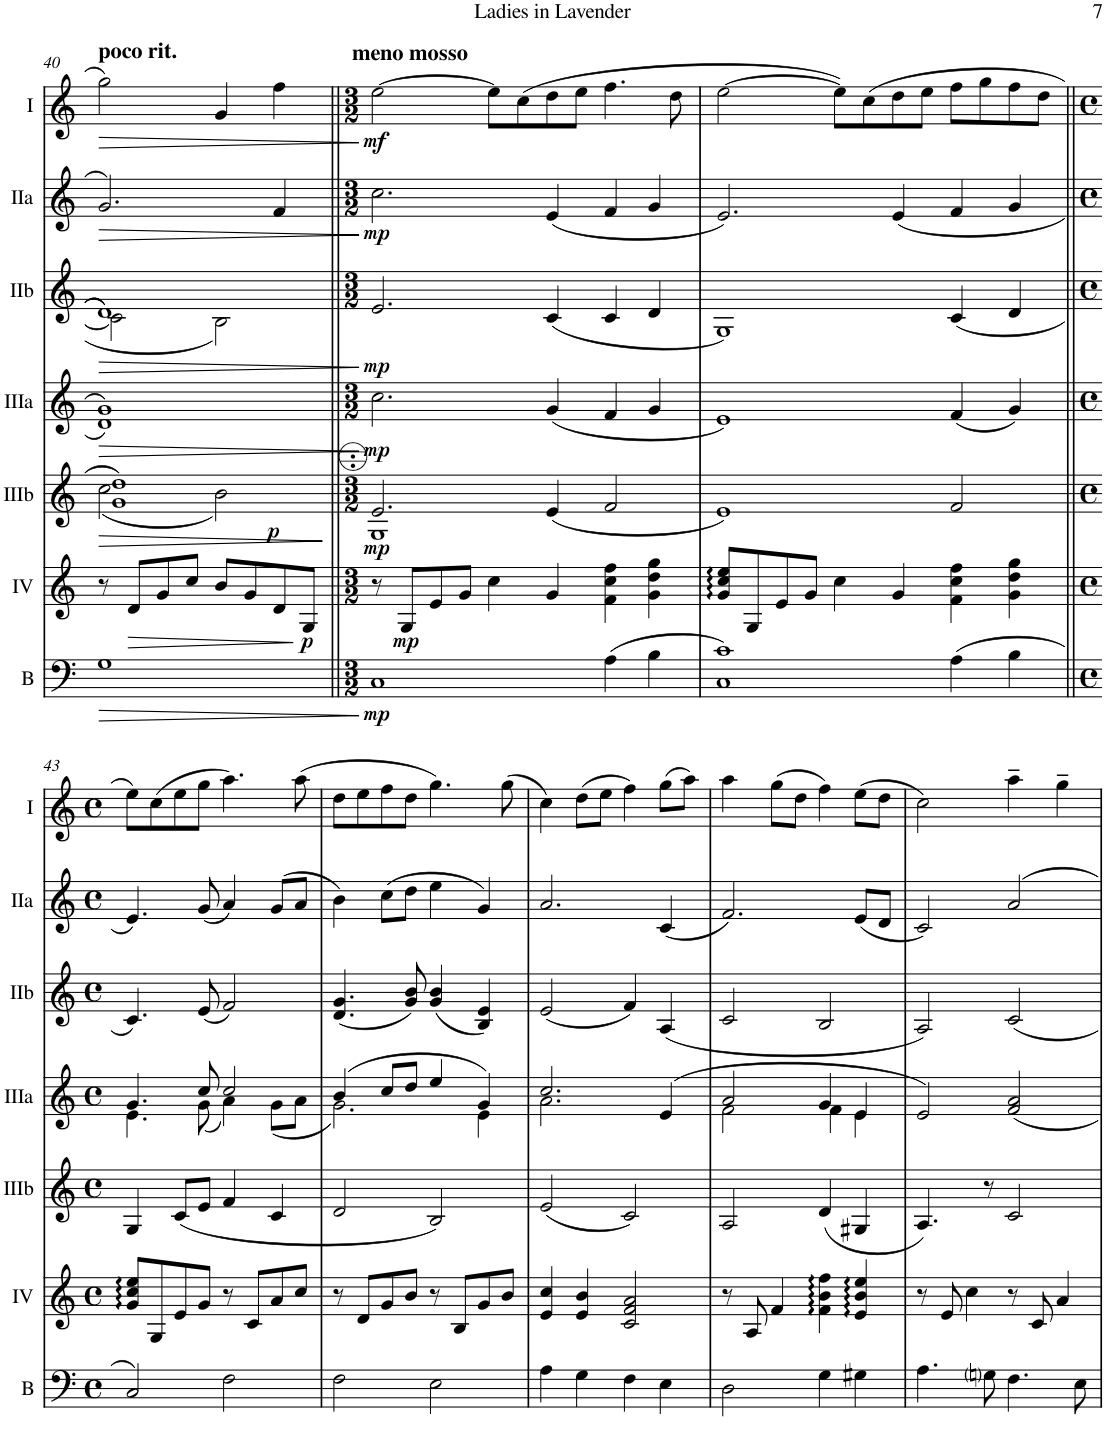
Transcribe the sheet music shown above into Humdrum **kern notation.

**kern	**dynam	**kern	**dynam	**kern	**dynam	**kern	**dynam	**kern	**dynam	**kern	**dynam	**kern	**dynam
*part7	*part7	*part6	*part6	*part5	*part5	*part4	*part4	*part3	*part3	*part2	*part2	*part1	*part1
*staff7	*staff7	*staff6	*staff6	*staff5	*staff5	*staff4	*staff4	*staff3	*staff3	*staff2	*staff2	*staff1	*staff1
*I"Bass	*	*I"Acc. 4	*	*I"Acc. 3b	*	*I"Acc. 3a	*	*I"Acc. 2b	*	*I"Acc. 2a	*	*I"Acc. 1	*
*I'B	*	*	*	*	*	*	*	*	*	*	*	*	*
!!LO:PB:g=z
*clefF4	*	*clefG2	*	*clefG2	*	*clefG2	*	*clefG2	*	*clefG2	*	*clefG2	*
*Trd7c12	*	*Trd7c12	*	*Trd7c12	*	*Trd7c12	*	*	*	*	*	*	*
*k[]	*	*k[]	*	*k[]	*	*k[]	*	*k[]	*	*k[]	*	*k[]	*
*M4/4	*	*M4/4	*	*M4/4	*	*M4/4	*	*M4/4	*	*M4/4	*	*M4/4	*
*met(c)	*	*met(c)	*	*met(c)	*	*met(c)	*	*met(c)	*	*met(c)	*	*met(c)	*
=40	=40	=40	=40	=40	=40	=40	=40	=40	=40	=40	=40	=40	=40
!	!	!	!	!	!	!	!	!	!	!	!	!LO:TX:a:B:t=poco rit.	!
!	!LO:HP:b	!	!	!	!LO:HP:b	!	!LO:HP:b	!	!LO:HP:b	!	!LO:HP:b	!	!LO:HP:b
*	*	*	*	*^	*	*^	*	*^	*	*	*	*	*
1G	>	8r	.	1g 1dd	(2cc\	>	1g	1d	>	1d	2c\]	>	2.g/	>	2gg\	>
!	!	!	!LO:HP:b	!	!	!	!	!	!	!	!	!	!	!	!	!
.	.	8d/L	>	.	.	.	.	.	.	.	.	.	.	.	.	.
.	.	8g/	.	.	.	.	.	.	.	.	.	.	.	.	.	.
.	.	8cc/J	.	.	.	.	.	.	.	.	.	.	.	.	.	.
!	!	!	!	!	!	!LO:DY:b	!	!	!	!	!	!	!	!	!	!
.	.	8b/L	.	.	2b\)	p	.	.	.	.	2B\	.	.	.	4g/	.
.	.	8g/	.	.	.	.	.	.	.	.	.	.	.	.	.	.
.	.	8d/	.	.	.	.	.	.	.	.	.	.	4f/	.	4ff\	.
!	!	!	!LO:DY:n=1:b	!	!	!	!	!	!	!	!	!	!	!	!	!
.	.	8G/J	] p	.	.	.	.	.	.	.	.	.	.	.	.	.
*	*	*	*	*v	*v	*	*	*	*	*v	*v	*	*	*	*	*
*	*	*	*	*	*	*v	*v	*	*	*	*	*	*	*
.	]	.	.	.	]	.	]	.	]	.	]	.	]
=41||	=41||	=41||	=41||	=41||	=41||	=41||	=41||	=41||	=41||	=41||	=41||	=41||	=41||
*M3/2	*	*M3/2	*	*M3/2	*	*M3/2	*	*M3/2	*	*M3/2	*	*M3/2	*
*	*	*	*	*^	*	*	*	*	*	*	*	*	*
!	!	!	!	!	!	!	!	!	!	!	!	!	!LO:TX:a:B:t=meno mosso	!
!	!LO:DY:b	!	!	!	!	!LO:DY:b	!	!LO:DY:b	!	!LO:DY:b	!	!LO:DY:b	!	!LO:DY:b
1C	mp	8r	.	2.e/	1G	mp	2.cc\	mp	2.e/	mp	2.cc\	mp	[2ee\	mf
!	!	!	!LO:DY:b	!	!	!	!	!	!	!	!	!	!	!
.	.	8G/L	mp	.	.	.	.	.	.	.	.	.	.	.
.	.	8e/	.	.	.	.	.	.	.	.	.	.	.	.
.	.	8g/J	.	.	.	.	.	.	.	.	.	.	.	.
.	.	4cc\	.	.	.	.	.	.	.	.	.	.	8ee\L]	.
.	.	.	.	.	.	.	.	.	.	.	.	.	(8cc\	.
.	.	4g/	.	(<4e/	.	.	(4g/	.	(4c/	.	(4e/	.	8dd\	.
.	.	.	.	.	.	.	.	.	.	.	.	.	8ee\J	.
(4A\	.	4f\ 4cc\ 4ff\	.	2f/	2ryy	.	4f/	.	4c/	.	4f/	.	4.ff\	.
4B\	.	4g\ 4dd\ 4gg\	.	.	.	.	4g/	.	4d/	.	4g/	.	.	.
.	.	.	.	.	.	.	.	.	.	.	.	.	8dd\	.
*	*	*	*	*v	*v	*	*	*	*	*	*	*	*	*
=42	=42	=42	=42	=42	=42	=42	=42	=42	=42	=42	=42	=42	=42
1C 1c)	.	8g/ 8cc/ 8ee/L	.	1e)	.	1e)	.	1G)	.	2.e/)	.	[2ee\	.
.	.	8G/	.	.	.	.	.	.	.	.	.	.	.
.	.	8e/	.	.	.	.	.	.	.	.	.	.	.
.	.	8g/J	.	.	.	.	.	.	.	.	.	.	.
.	.	4cc\	.	.	.	.	.	.	.	.	.	8ee\L])	.
.	.	.	.	.	.	.	.	.	.	.	.	(8cc\	.
.	.	4g/	.	.	.	.	.	.	.	(4e/	.	8dd\	.
.	.	.	.	.	.	.	.	.	.	.	.	8ee\J	.
(4A\	.	4f\ 4cc\ 4ff\	.	2f/	.	(4f/	.	(4c/	.	4f/	.	8ff\L	.
.	.	.	.	.	.	.	.	.	.	.	.	8gg\	.
4B\	.	4g\ 4dd\ 4gg\	.	.	.	4g/)	.	4d/	.	4g/	.	8ff\	.
.	.	.	.	.	.	.	.	.	.	.	.	8dd\J	.
!!LO:LB:g=z
=43||	=43||	=43||	=43||	=43||	=43||	=43||	=43||	=43||	=43||	=43||	=43||	=43||	=43||
*M4/4	*	*M4/4	*	*M4/4	*	*M4/4	*	*M4/4	*	*M4/4	*	*M4/4	*
*met(c)	*	*met(c)	*	*met(c)	*	*met(c)	*	*met(c)	*	*met(c)	*	*met(c)	*
*	*	*	*	*	*	*^	*	*	*	*	*	*	*
2C/)	.	8g/ 8cc/ 8ee/L	.	4G/	.	4.g/	4.e\	.	4.c/)	.	4.e/)	.	8ee\L)	.
.	.	8G/	.	.	.	.	.	.	.	.	.	.	(8cc\	.
.	.	8e/	.	(8c/L	.	.	.	.	.	.	.	.	8ee\	.
.	.	8g/J	.	8e/J	.	8cc/	(8g\	.	(8e/	.	(8g/	.	8gg\J	.
2F\	.	8r	.	4f/	.	2cc/	4a\)	.	2f/)	.	4a/)	.	4.aa\)	.
.	.	8c/L	.	.	.	.	.	.	.	.	.	.	.	.
.	.	8a/	.	4c/	.	.	(8g\L	.	.	.	(8g/L	.	.	.
.	.	8cc/J	.	.	.	.	8a\J	.	.	.	8a/J	.	(8aa\	.
=44	=44	=44	=44	=44	=44	=44	=44	=44	=44	=44	=44	=44	=44	=44
2F\	.	8r	.	2d/	.	(4b/	2.g\)	.	(4.d/ 4.g/	.	4b\)	.	8dd\L	.
.	.	8d/L	.	.	.	.	.	.	.	.	.	.	8ee\	.
.	.	8g/	.	.	.	8cc/L	.	.	.	.	(8cc\L	.	8ff\	.
.	.	8b/J	.	.	.	8dd/J	.	.	8g/ 8b/)	.	8dd\J	.	8dd\J	.
2E\	.	8r	.	2B/)	.	4ee/	.	.	(4g/ 4b/	.	4ee\	.	4.gg\)	.
.	.	8B/L	.	.	.	.	.	.	.	.	.	.	.	.
.	.	8g/	.	.	.	4g/)	4e\	.	4B/ 4e/)	.	4g/)	.	.	.
.	.	8b/J	.	.	.	.	.	.	.	.	.	.	(8gg\	.
=45	=45	=45	=45	=45	=45	=45	=45	=45	=45	=45	=45	=45	=45	=45
4A\	.	4e/ 4cc/	.	(2e/	.	2.cc/	2.a\	.	(2e/	.	2.a/	.	4cc\)	.
4G\	.	4e/ 4b/	.	.	.	.	.	.	.	.	.	.	(8dd\L	.
.	.	.	.	.	.	.	.	.	.	.	.	.	8ee\J	.
4F\	.	2c/ 2f/ 2a/	.	2c/)	.	.	.	.	4f/)	.	.	.	4ff\)	.
4E\	.	.	.	.	.	(4e/	4ryy	.	(4A/	.	(4c/	.	(8gg\L	.
.	.	.	.	.	.	.	.	.	.	.	.	.	8aa\J)	.
=46	=46	=46	=46	=46	=46	=46	=46	=46	=46	=46	=46	=46	=46	=46
2D\	.	8r	.	2A/	.	2a/	2f\	.	2c/	.	2.f/)	.	4aa\	.
.	.	8A/	.	.	.	.	.	.	.	.	.	.	.	.
.	.	4f/	.	.	.	.	.	.	.	.	.	.	(8gg\L	.
.	.	.	.	.	.	.	.	.	.	.	.	.	8dd\J	.
4G\	.	4f\ 4b\ 4ff\	.	(4d/	.	4g/	4f\	.	2B/	.	.	.	4ff\)	.
4G#X\	.	4e/ 4b/ 4ee/	.	4G#X/	.	4e/	4e\	.	.	.	(8e/L	.	(8ee\L	.
.	.	.	.	.	.	.	.	.	.	.	8d/J	.	8dd\J	.
*	*	*	*	*	*	*v	*v	*	*	*	*	*	*	*
=47	=47	=47	=47	=47	=47	=47	=47	=47	=47	=47	=47	=47	=47
4.A\	.	8r	.	4.A/)	.	2e/)	.	2A/)	.	2c/)	.	2cc\)	.
.	.	8e/	.	.	.	.	.	.	.	.	.	.	.
.	.	4cc\	.	.	.	.	.	.	.	.	.	.	.
8Gni\	.	.	.	8r	.	.	.	.	.	.	.	.	.
4.F\	.	8r	.	2c/	.	2f/ 2a/	.	2c/	.	2a/	.	4aa~\	.
.	.	8c/	.	.	.	.	.	.	.	.	.	.	.
.	.	4a/	.	.	.	.	.	.	.	.	.	4gg~\	.
8E\	.	.	.	.	.	.	.	.	.	.	.	.	.
=	=	=	=	=	=	=	=	=	=	=	=	=	=
*-	*-	*-	*-	*-	*-	*-	*-	*-	*-	*-	*-	*-	*-
